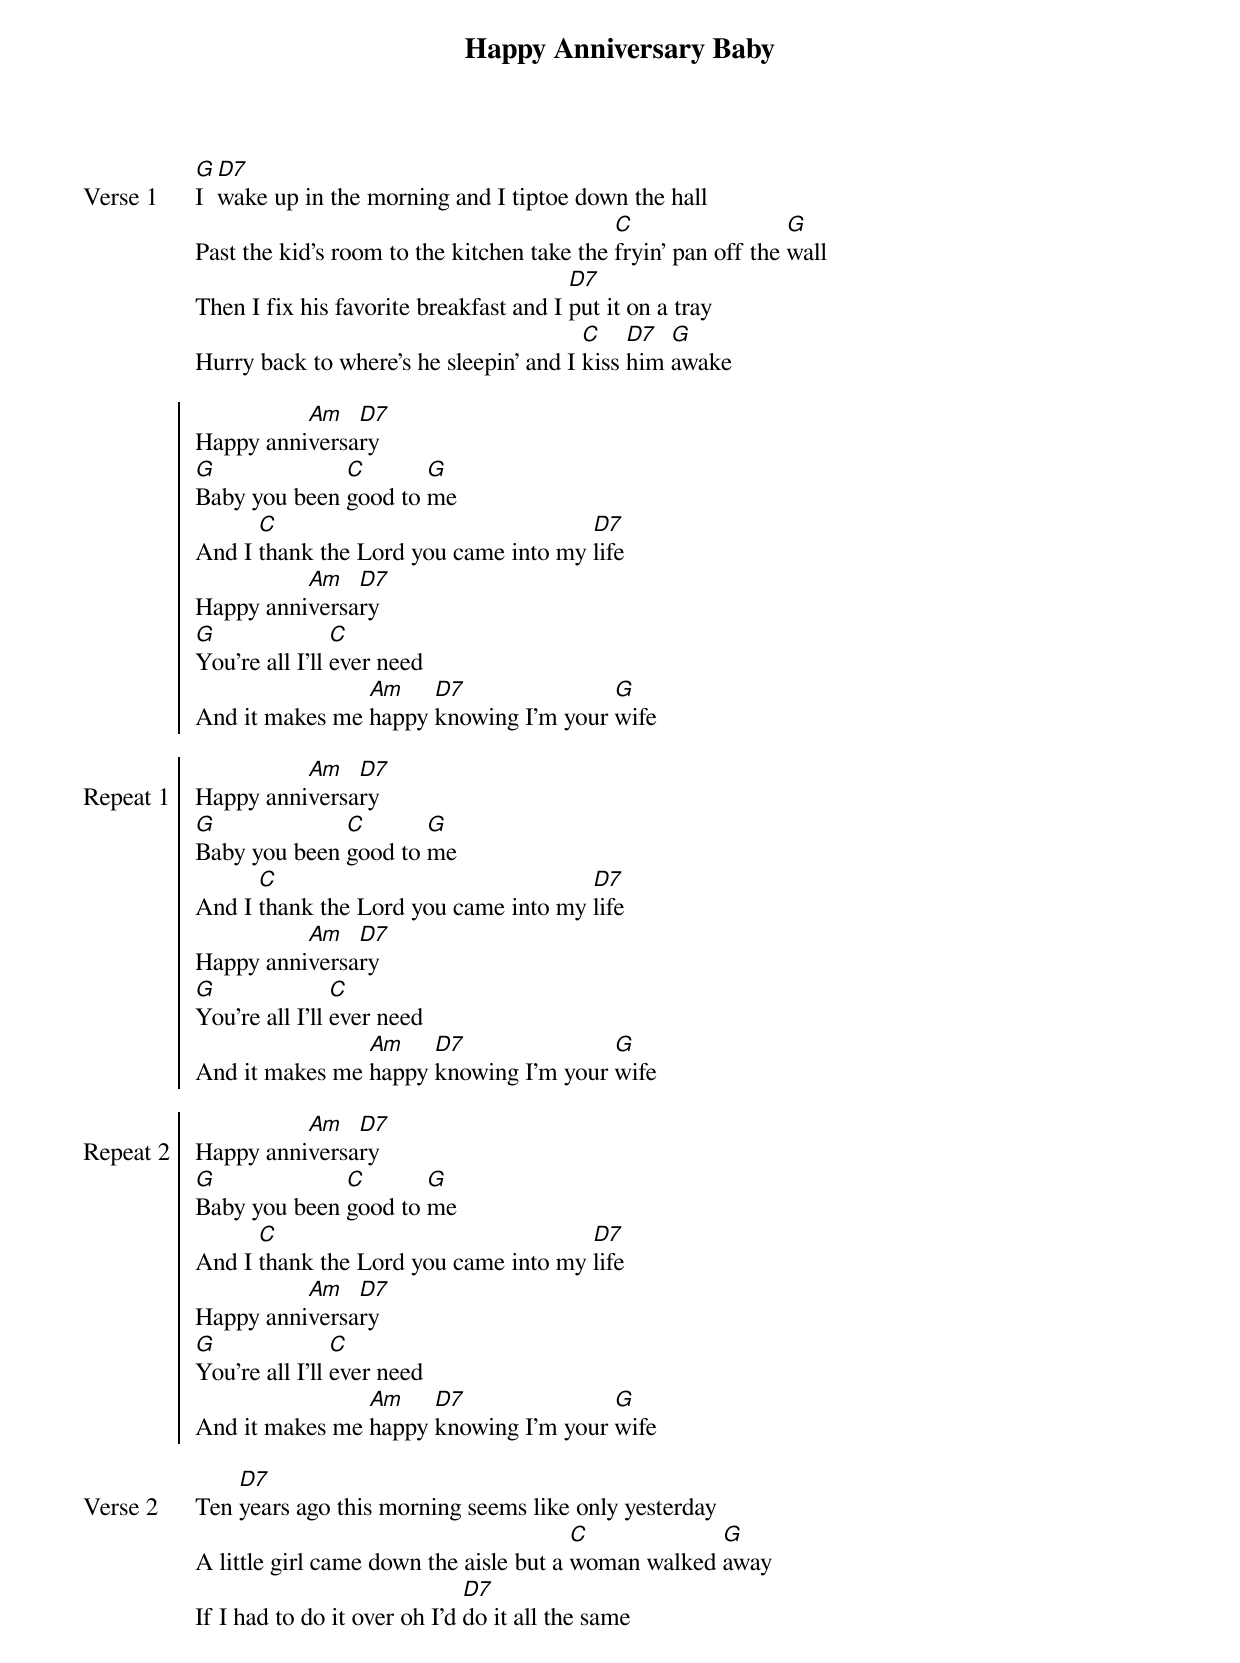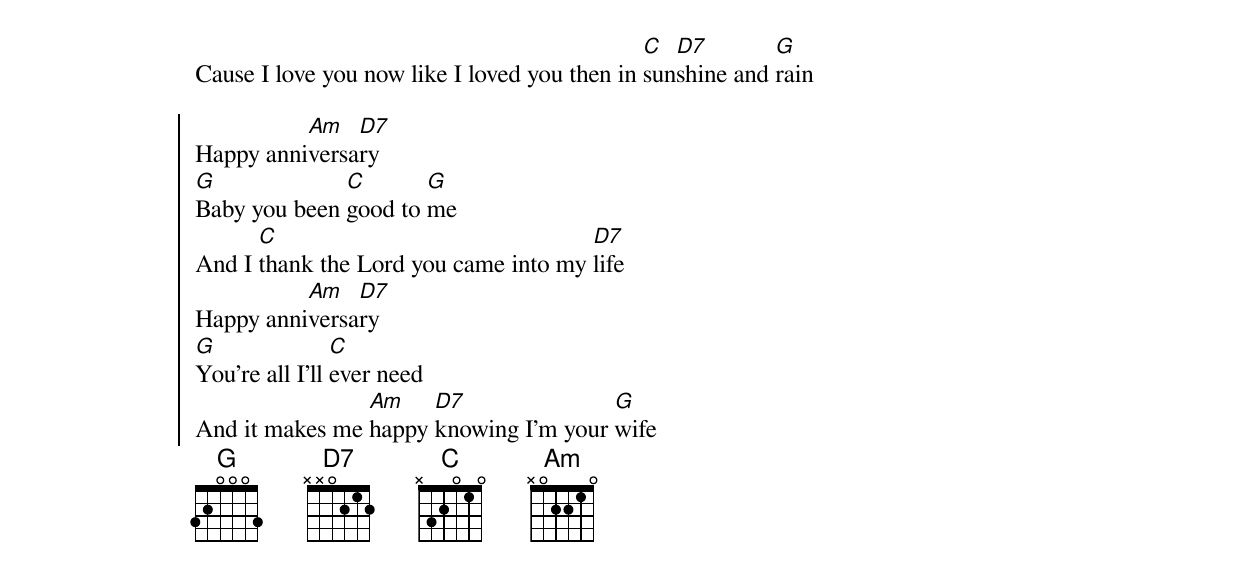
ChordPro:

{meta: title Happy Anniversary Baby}
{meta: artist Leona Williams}
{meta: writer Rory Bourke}

{start_of_verse: Verse 1}
[G]I [D7]wake up in the morning and I tiptoe down the hall
Past the kid's room to the kitchen take the [C]fryin' pan off the [G]wall
Then I fix his favorite breakfast and I [D7]put it on a tray
Hurry back to where's he sleepin' and I [C]kiss [D7]him [G]awake
{end_of_verse}

{start_of_chorus}
Happy anni[Am]versa[D7]ry
[G]Baby you been [C]good to [G]me
And I [C]thank the Lord you came into my [D7]life
Happy anni[Am]versa[D7]ry
[G]You're all I'll [C]ever need
And it makes me [Am]happy [D7]knowing I'm your [G]wife
{end_of_chorus}

{start_of_chorus: Repeat 1}
Happy anni[Am]versa[D7]ry
[G]Baby you been [C]good to [G]me
And I [C]thank the Lord you came into my [D7]life
Happy anni[Am]versa[D7]ry
[G]You're all I'll [C]ever need
And it makes me [Am]happy [D7]knowing I'm your [G]wife
{end_of_chorus}

{start_of_chorus: Repeat 2}
Happy anni[Am]versa[D7]ry
[G]Baby you been [C]good to [G]me
And I [C]thank the Lord you came into my [D7]life
Happy anni[Am]versa[D7]ry
[G]You're all I'll [C]ever need
And it makes me [Am]happy [D7]knowing I'm your [G]wife
{end_of_chorus}

{start_of_verse: Verse 2}
Ten [D7]years ago this morning seems like only yesterday
A little girl came down the aisle but a [C]woman walked [G]away
If I had to do it over oh I'd [D7]do it all the same
Cause I love you now like I loved you then in [C]sun[D7]shine and [G]rain
{end_of_verse}

{start_of_chorus}
Happy anni[Am]versa[D7]ry
[G]Baby you been [C]good to [G]me
And I [C]thank the Lord you came into my [D7]life
Happy anni[Am]versa[D7]ry
[G]You're all I'll [C]ever need
And it makes me [Am]happy [D7]knowing I'm your [G]wife
{end_of_chorus}
